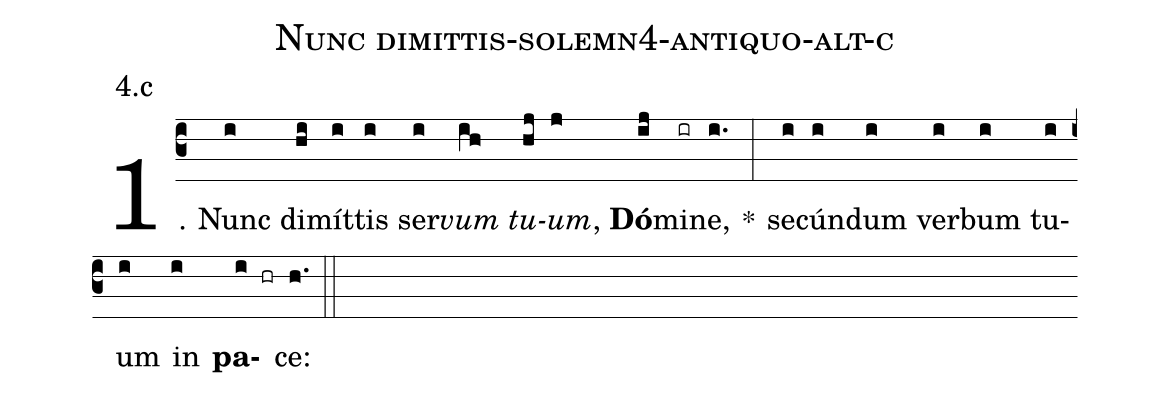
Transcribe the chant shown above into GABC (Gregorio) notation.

name: Nunc dimittis-solemn4-antiquo-alt-c;
annotation: 4.c;
%%
(c3)1. Nunc(i) di(hi)mít(i)tis(i) ser(i)<i>vum</i>(ih) <i>tu</i>(hj)<i>um</i>,(j) <b>Dó</b>(ij)mi(ir)ne,(i.) *(:) se(i)cún(i)dum(i) ver(i)bum(i) tu(i)um(i) in(i) <b>pa</b>(i hr)ce:(h.) (::)
